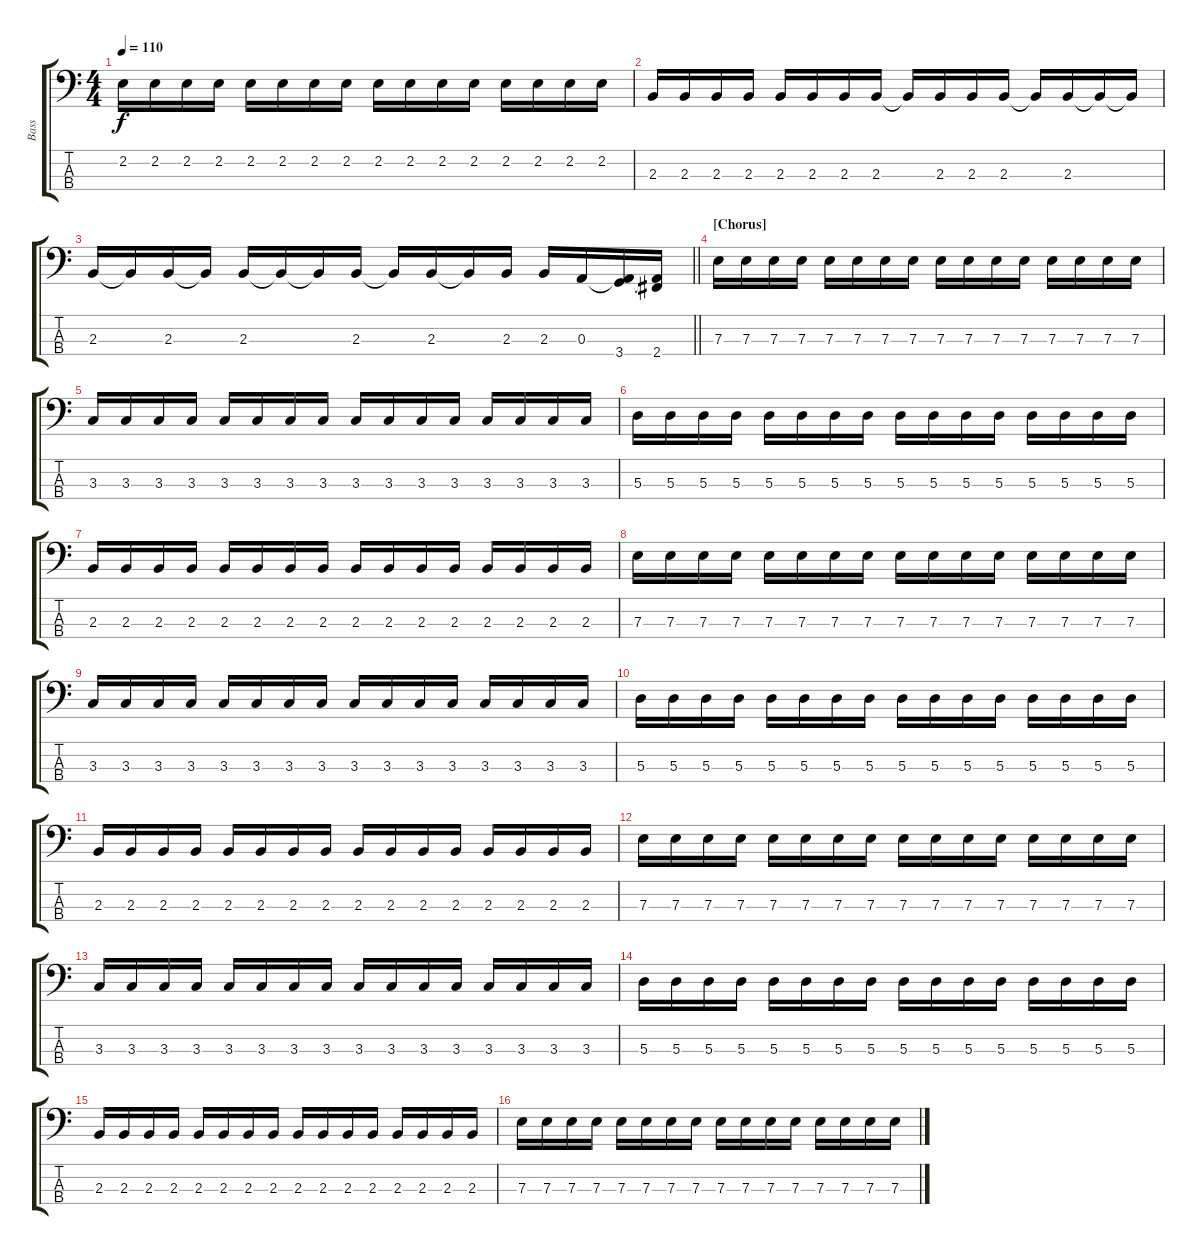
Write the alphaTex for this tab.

\track ("Bass" "Bass") {instrument electricbasspick}
\staff {score tabs}
\tuning (G2 D2 A1 E1) {hide}
\ts (4 4)
\tempo 110
\clef f4
\ks c
2.2.16{dy f} 2.2.16 2.2.16 2.2.16 2.2.16 2.2.16 2.2.16 2.2.16 2.2.16 2.2.16 2.2.16 2.2.16 2.2.16 2.2.16 2.2.16 2.2.16 |
2.3.16 2.3.16 2.3.16 2.3.16 2.3.16 2.3.16 2.3.16 2.3.16 2.3{t}.16 2.3.16 2.3.16 2.3.16 2.3{t}.16 2.3.16 2.3{t}.16 2.3{t}.16 |
\barLineRight lightlight
2.3.16 2.3{t}.16 2.3.16 2.3{t}.16 2.3.16 2.3{t}.16 2.3{t}.16 2.3.16 2.3{t}.16 2.3.16 2.3{t}.16 2.3.16 2.3.16 0.3.16 (0.3{t} 3.4).16 (0.3{t} 2.4).16 |
\section ("" "[Chorus]")
7.3.16 7.3.16 7.3.16 7.3.16 7.3.16 7.3.16 7.3.16 7.3.16 7.3.16 7.3.16 7.3.16 7.3.16 7.3.16 7.3.16 7.3.16 7.3.16 |
3.3.16 3.3.16 3.3.16 3.3.16 3.3.16 3.3.16 3.3.16 3.3.16 3.3.16 3.3.16 3.3.16 3.3.16 3.3.16 3.3.16 3.3.16 3.3.16 |
5.3.16 5.3.16 5.3.16 5.3.16 5.3.16 5.3.16 5.3.16 5.3.16 5.3.16 5.3.16 5.3.16 5.3.16 5.3.16 5.3.16 5.3.16 5.3.16 |
2.3.16 2.3.16 2.3.16 2.3.16 2.3.16 2.3.16 2.3.16 2.3.16 2.3.16 2.3.16 2.3.16 2.3.16 2.3.16 2.3.16 2.3.16 2.3.16 |
7.3.16 7.3.16 7.3.16 7.3.16 7.3.16 7.3.16 7.3.16 7.3.16 7.3.16 7.3.16 7.3.16 7.3.16 7.3.16 7.3.16 7.3.16 7.3.16 |
3.3.16 3.3.16 3.3.16 3.3.16 3.3.16 3.3.16 3.3.16 3.3.16 3.3.16 3.3.16 3.3.16 3.3.16 3.3.16 3.3.16 3.3.16 3.3.16 |
5.3.16 5.3.16 5.3.16 5.3.16 5.3.16 5.3.16 5.3.16 5.3.16 5.3.16 5.3.16 5.3.16 5.3.16 5.3.16 5.3.16 5.3.16 5.3.16 |
2.3.16 2.3.16 2.3.16 2.3.16 2.3.16 2.3.16 2.3.16 2.3.16 2.3.16 2.3.16 2.3.16 2.3.16 2.3.16 2.3.16 2.3.16 2.3.16 |
7.3.16 7.3.16 7.3.16 7.3.16 7.3.16 7.3.16 7.3.16 7.3.16 7.3.16 7.3.16 7.3.16 7.3.16 7.3.16 7.3.16 7.3.16 7.3.16 |
3.3.16 3.3.16 3.3.16 3.3.16 3.3.16 3.3.16 3.3.16 3.3.16 3.3.16 3.3.16 3.3.16 3.3.16 3.3.16 3.3.16 3.3.16 3.3.16 |
5.3.16 5.3.16 5.3.16 5.3.16 5.3.16 5.3.16 5.3.16 5.3.16 5.3.16 5.3.16 5.3.16 5.3.16 5.3.16 5.3.16 5.3.16 5.3.16 |
2.3.16 2.3.16 2.3.16 2.3.16 2.3.16 2.3.16 2.3.16 2.3.16 2.3.16 2.3.16 2.3.16 2.3.16 2.3.16 2.3.16 2.3.16 2.3.16 |
7.3.16 7.3.16 7.3.16 7.3.16 7.3.16 7.3.16 7.3.16 7.3.16 7.3.16 7.3.16 7.3.16 7.3.16 7.3.16 7.3.16 7.3.16 7.3.16
